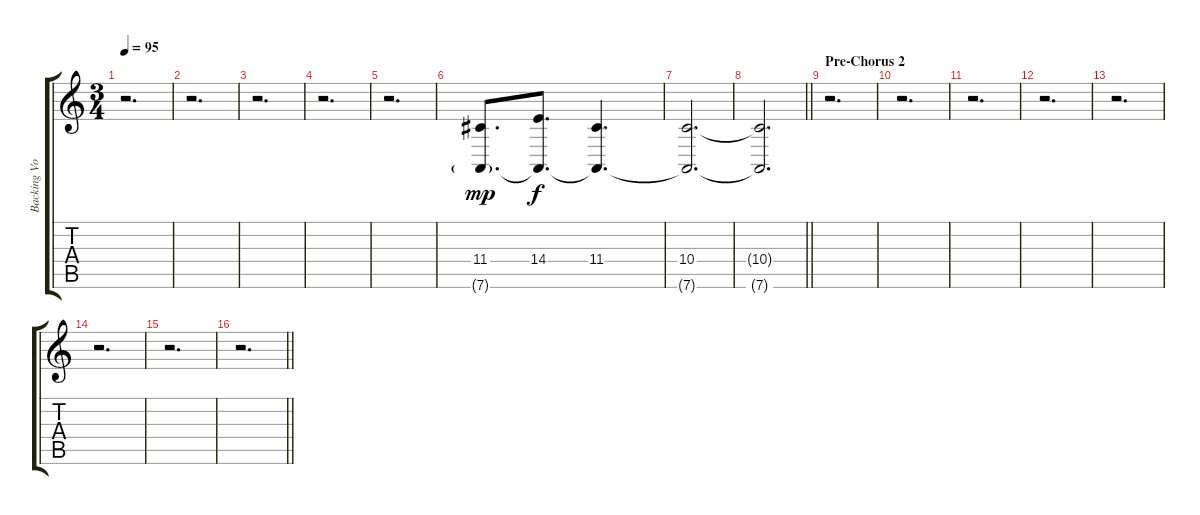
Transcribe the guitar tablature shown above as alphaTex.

\track ("Backing Vocal" "Backing Vo") {instrument oboe}
\staff {score tabs}
\tuning (E4 B3 G3 D3 A2 D2) {hide}
\ts (3 4)
\tempo 95
\clef g2
\ks c
r.2{d dy f} |
r.2{d} |
r.2{d} |
r.2{d} |
r.2{d} |
(11.4 7.6{g}).8{d dy mp} (14.4 7.6{t}).8{d dy f} (11.4 7.6{t}).4{d} |
(10.4 7.6{t}).2{d} |
\barLineRight lightlight
(10.4{t} 7.6{t}).2{d} |
\section ("" "Pre-Chorus 2")
r.2{d} |
r.2{d} |
r.2{d} |
r.2{d} |
r.2{d} |
r.2{d} |
r.2{d} |
\barLineRight lightlight
r.2{d}
